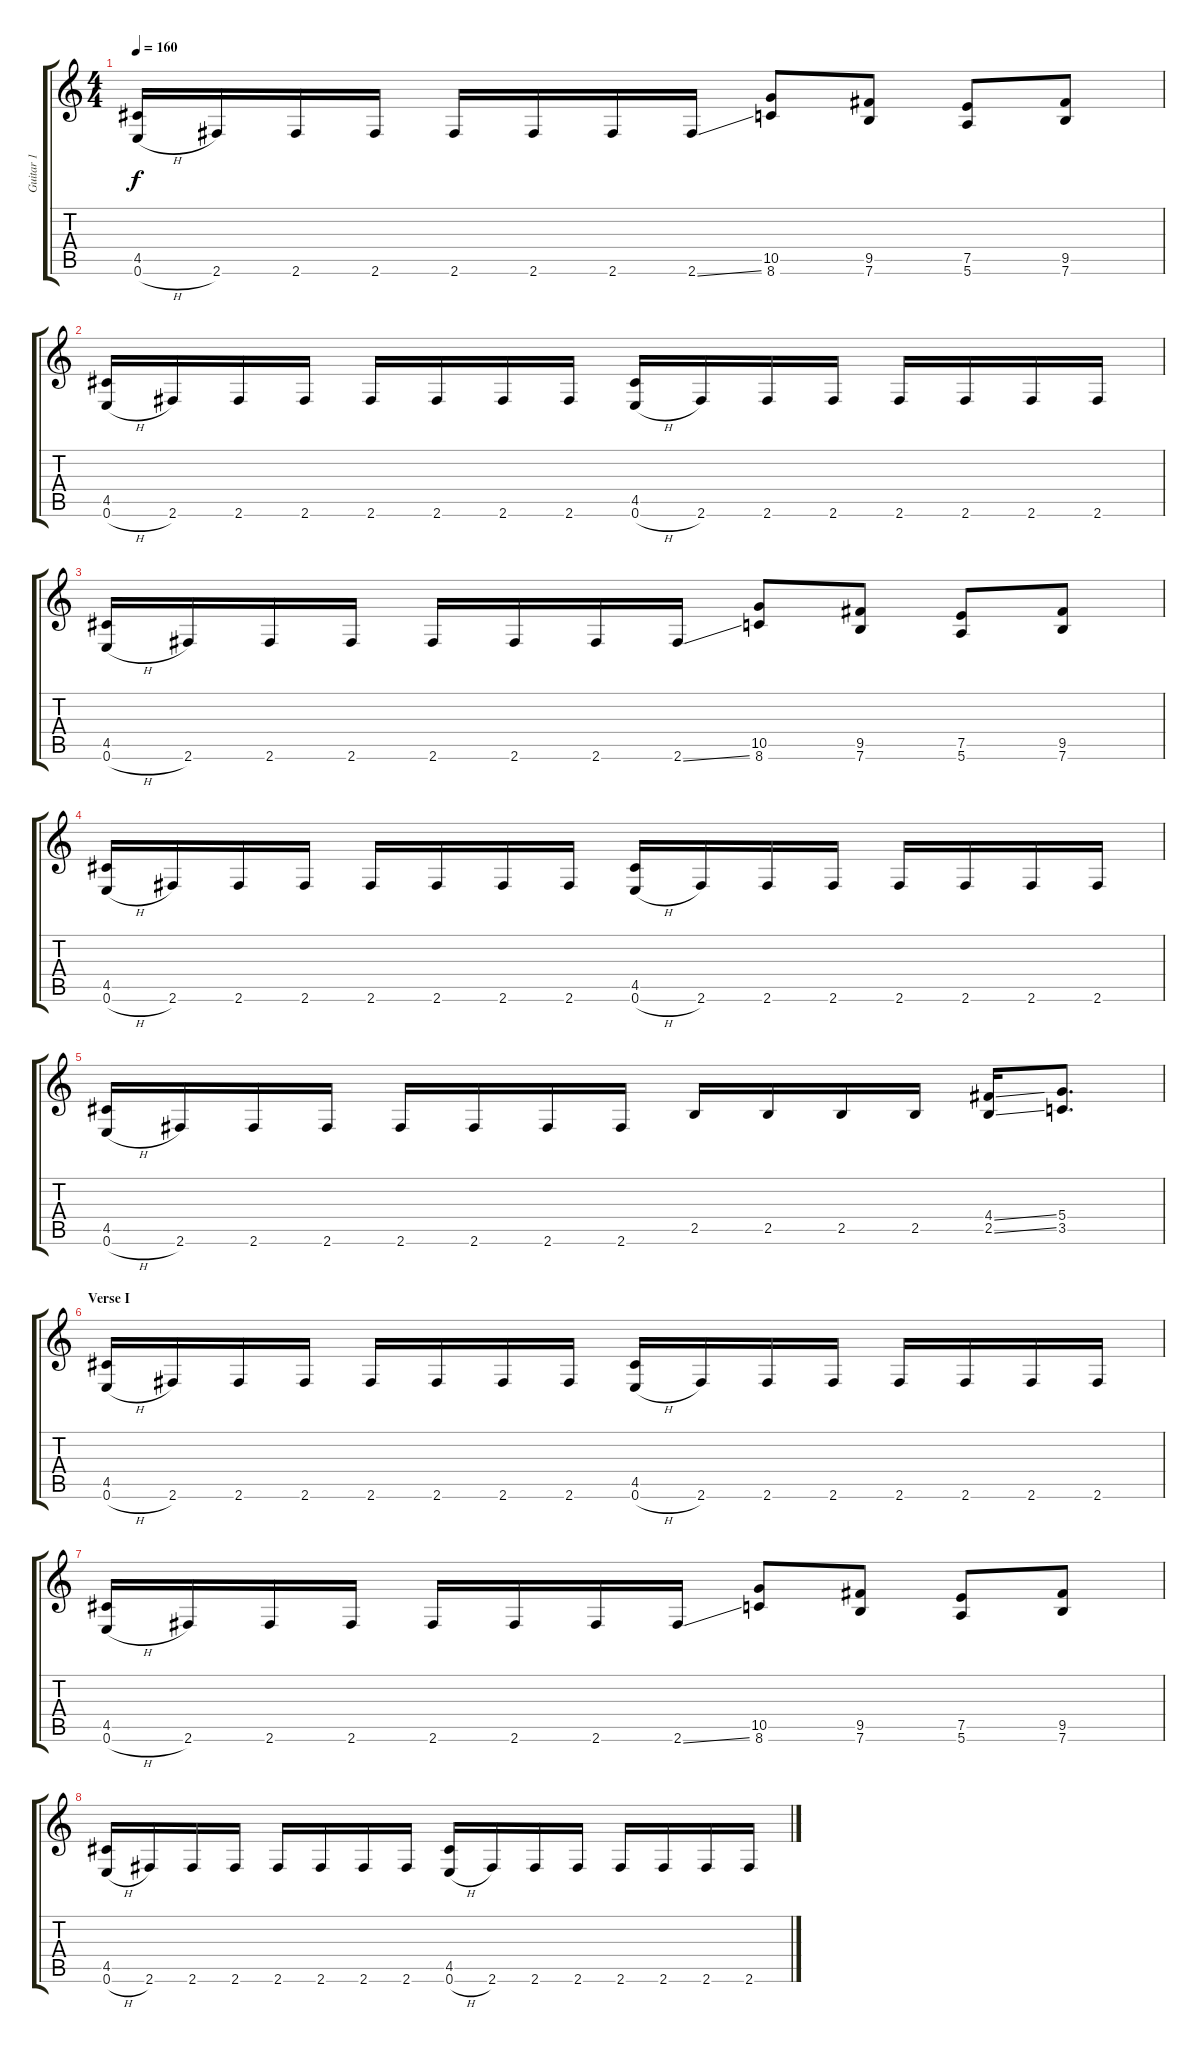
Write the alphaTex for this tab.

\track ("Guitar 1" "Guitar 1") {instrument distortionguitar}
\staff {score tabs}
\tuning (E4 B3 G3 D3 A2 E2) {hide}
\ts (4 4)
\tempo 160
\clef g2
\ks c
(4.5 0.6{h}).16{dy f} 2.6.16 2.6.16 2.6.16 2.6.16 2.6.16 2.6.16 2.6{ss}.16 (10.5 8.6).8 (9.5 7.6).8 (7.5 5.6).8 (9.5 7.6).8 |
(4.5 0.6{h}).16 2.6.16 2.6.16 2.6.16 2.6.16 2.6.16 2.6.16 2.6.16 (4.5 0.6{h}).16 2.6.16 2.6.16 2.6.16 2.6.16 2.6.16 2.6.16 2.6.16 |
(4.5 0.6{h}).16 2.6.16 2.6.16 2.6.16 2.6.16 2.6.16 2.6.16 2.6{ss}.16 (10.5 8.6).8 (9.5 7.6).8 (7.5 5.6).8 (9.5 7.6).8 |
(4.5 0.6{h}).16 2.6.16 2.6.16 2.6.16 2.6.16 2.6.16 2.6.16 2.6.16 (4.5 0.6{h}).16 2.6.16 2.6.16 2.6.16 2.6.16 2.6.16 2.6.16 2.6.16 |
(4.5 0.6{h}).16 2.6.16 2.6.16 2.6.16 2.6.16 2.6.16 2.6.16 2.6.16 2.5.16 2.5.16 2.5.16 2.5.16 (4.4{ss} 2.5{ss}).16 (5.4 3.5).8{d} |
\section ("" "Verse I")
(4.5 0.6{h}).16 2.6.16 2.6.16 2.6.16 2.6.16 2.6.16 2.6.16 2.6.16 (4.5 0.6{h}).16 2.6.16 2.6.16 2.6.16 2.6.16 2.6.16 2.6.16 2.6.16 |
(4.5 0.6{h}).16 2.6.16 2.6.16 2.6.16 2.6.16 2.6.16 2.6.16 2.6{ss}.16 (10.5 8.6).8 (9.5 7.6).8 (7.5 5.6).8 (9.5 7.6).8 |
(4.5 0.6{h}).16 2.6.16 2.6.16 2.6.16 2.6.16 2.6.16 2.6.16 2.6.16 (4.5 0.6{h}).16 2.6.16 2.6.16 2.6.16 2.6.16 2.6.16 2.6.16 2.6.16
